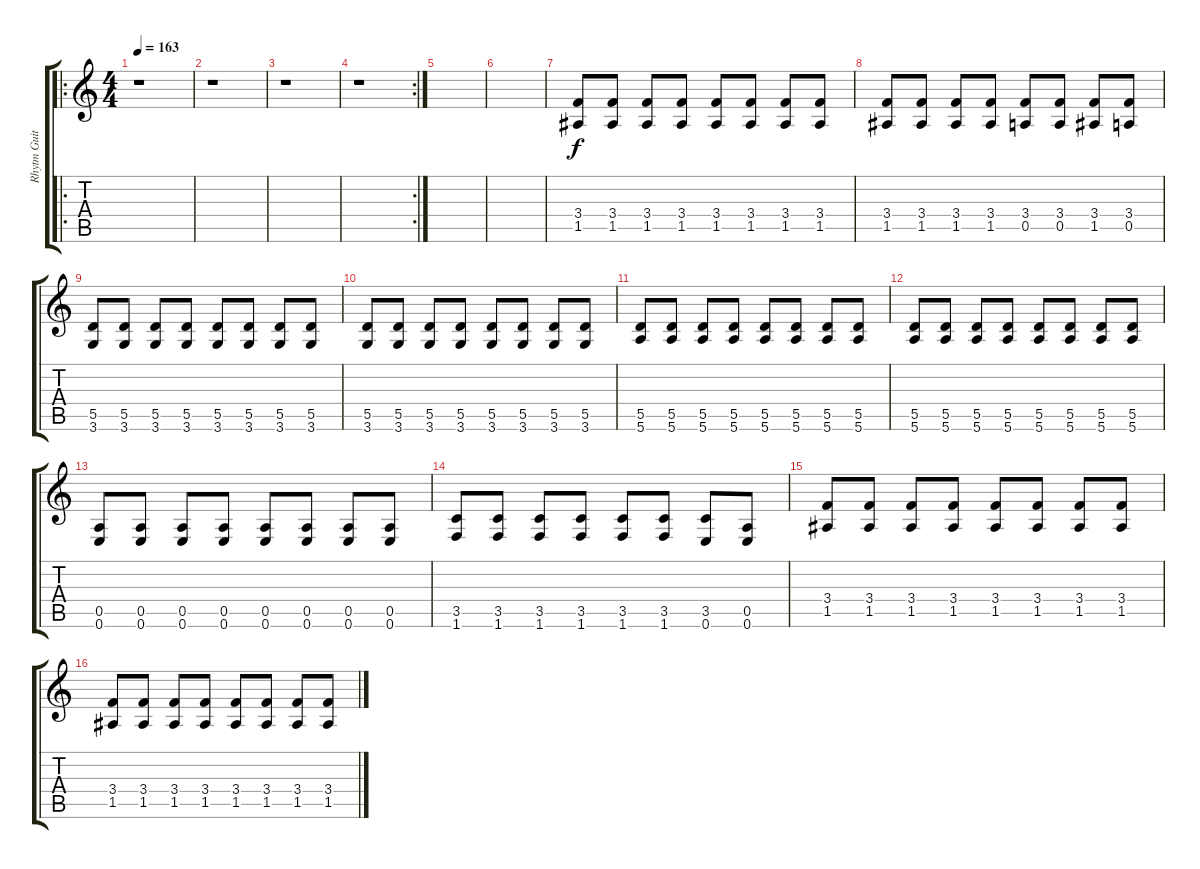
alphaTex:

\track ("Rhytm Guitar" "Rhytm Guit") {instrument overdrivenguitar}
\staff {score tabs}
\tuning (E4 B3 G3 D3 A2 E2) {hide}
\ro
\ts (4 4)
\tempo 163
\clef g2
\ks c
r.1{dy f instrument overdrivenguitar} |
r.1 |
r.1 |
\rc 2
r.1 |
|
|
(3.4 1.5).8 (3.4 1.5).8 (3.4 1.5).8 (3.4 1.5).8 (3.4 1.5).8 (3.4 1.5).8 (3.4 1.5).8 (3.4 1.5).8 |
(3.4 1.5).8 (3.4 1.5).8 (3.4 1.5).8 (3.4 1.5).8 (3.4 0.5).8 (3.4 0.5).8 (3.4 1.5).8 (3.4 0.5).8 |
(5.5 3.6).8 (5.5 3.6).8 (5.5 3.6).8 (5.5 3.6).8 (5.5 3.6).8 (5.5 3.6).8 (5.5 3.6).8 (5.5 3.6).8 |
(5.5 3.6).8 (5.5 3.6).8 (5.5 3.6).8 (5.5 3.6).8 (5.5 3.6).8 (5.5 3.6).8 (5.5 3.6).8 (5.5 3.6).8 |
(5.5 5.6).8 (5.5 5.6).8 (5.5 5.6).8 (5.5 5.6).8 (5.5 5.6).8 (5.5 5.6).8 (5.5 5.6).8 (5.5 5.6).8 |
(5.5 5.6).8 (5.5 5.6).8 (5.5 5.6).8 (5.5 5.6).8 (5.5 5.6).8 (5.5 5.6).8 (5.5 5.6).8 (5.5 5.6).8 |
(0.5 0.6).8 (0.5 0.6).8 (0.5 0.6).8 (0.5 0.6).8 (0.5 0.6).8 (0.5 0.6).8 (0.5 0.6).8 (0.5 0.6).8 |
(3.5 1.6).8 (3.5 1.6).8 (3.5 1.6).8 (3.5 1.6).8 (3.5 1.6).8 (3.5 1.6).8 (3.5 0.6).8 (0.5 0.6).8 |
(3.4 1.5).8 (3.4 1.5).8 (3.4 1.5).8 (3.4 1.5).8 (3.4 1.5).8 (3.4 1.5).8 (3.4 1.5).8 (3.4 1.5).8 |
(3.4 1.5).8 (3.4 1.5).8 (3.4 1.5).8 (3.4 1.5).8 (3.4 1.5).8 (3.4 1.5).8 (3.4 1.5).8 (3.4 1.5).8
